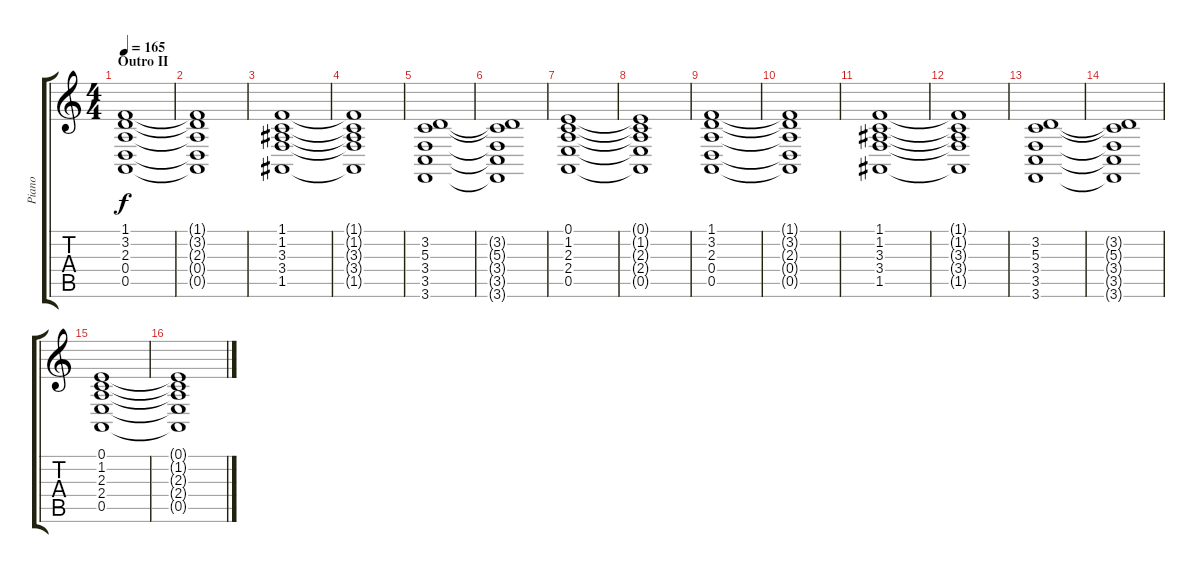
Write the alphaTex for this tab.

\track ("Piano" "Piano") {instrument acousticgrandpiano}
\staff {score tabs}
\tuning (E4 B3 G3 D3 A2 D2) {hide}
\ts (4 4)
\section ("" "Outro II")
\tempo 165
\clef g2
\ks c
(1.1 3.2 2.3 0.4 0.5).1{dy f} |
(1.1{t} 3.2{t} 2.3{t} 0.4{t} 0.5{t}).1 |
(1.1 1.2 3.3 3.4 1.5).1 |
(1.1{t} 1.2{t} 3.3{t} 3.4{t} 1.5{t}).1 |
(3.2 5.3 3.4 3.5 3.6).1 |
(3.2{t} 5.3{t} 3.4{t} 3.5{t} 3.6{t}).1 |
(0.1 1.2 2.3 2.4 0.5).1 |
(0.1{t} 1.2{t} 2.3{t} 2.4{t} 0.5{t}).1 |
(1.1 3.2 2.3 0.4 0.5).1 |
(1.1{t} 3.2{t} 2.3{t} 0.4{t} 0.5{t}).1 |
(1.1 1.2 3.3 3.4 1.5).1 |
(1.1{t} 1.2{t} 3.3{t} 3.4{t} 1.5{t}).1 |
(3.2 5.3 3.4 3.5 3.6).1 |
(3.2{t} 5.3{t} 3.4{t} 3.5{t} 3.6{t}).1 |
(0.1 1.2 2.3 2.4 0.5).1 |
(0.1{t} 1.2{t} 2.3{t} 2.4{t} 0.5{t}).1
